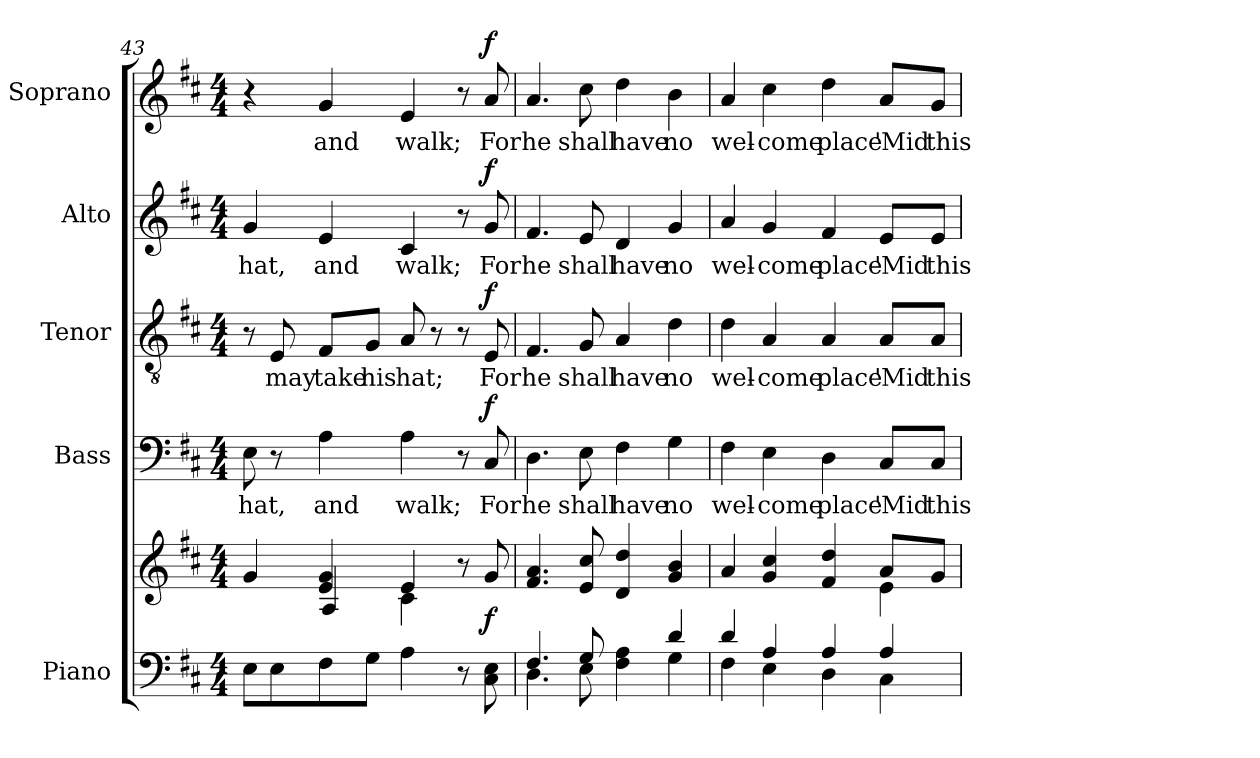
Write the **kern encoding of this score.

**kern	**kern	**dynam	**kern	**text	**dynam	**kern	**text	**dynam	**kern	**text	**dynam	**kern	**text	**dynam
*part5	*part5	*part5	*part4	*part4	*part4	*part3	*part3	*part3	*part2	*part2	*part2	*part1	*part1	*part1
*staff6	*staff5	*staff5/6	*staff4	*staff4	*staff4	*staff3	*staff3	*staff3	*staff2	*staff2	*staff2	*staff1	*staff1	*staff1
*I"Piano	*	*	*I"Bass	*	*	*I"Tenor	*	*	*I"Alto	*	*	*I"Soprano	*	*
*I'Pno.	*	*	*I'B.	*	*	*I'T.	*	*	*I'A.	*	*	*I'S.	*	*
!!LO:LB:g=z
*clefF4	*clefG2	*	*clefF4	*	*	*clefGv2	*	*	*clefG2	*	*	*clefG2	*	*
*	*	*	*	*	*	*ITrd7c12	*	*	*	*	*	*	*	*
*k[f#c#]	*k[f#c#]	*	*k[f#c#]	*	*	*k[f#c#]	*	*	*k[f#c#]	*	*	*k[f#c#]	*	*
*D:	*D:	*	*D:	*	*	*D:	*	*	*D:	*	*	*D:	*	*
*M4/4	*M4/4	*	*M4/4	*	*	*M4/4	*	*	*M4/4	*	*	*M4/4	*	*
=43	=43	=43	=43	=43	=43	=43	=43	=43	=43	=43	=43	=43	=43	=43
*	*^	*	*	*	*	*	*	*	*	*	*	*	*	*
*	*	*^	*	*	*	*	*	*	*	*	*	*	*	*	*
!	!	!	!	!	!	!LO:LY:b:color=#000000	!	!	!	!	!	!	!	!	!	!
!	!	!	!	!	!	!	!	!	!	!	!	!LO:LY:b:color=#000000	!	!	!	!
8Ei\L	4gi/	2ryy	4ryy	.	8Ei\	hat,	.	8r	.	.	4gi/	hat,	.	4r	.	.
!	!	!	!	!	!	!	!	!	!LO:LY:b:color=#000000	!	!	!	!	!	!	!
8Ei\	.	.	.	.	8r	.	.	8EEi/	may	.	.	.	.	.	.	.
!	!	!	!	!	!	!LO:LY:b:color=#000000	!	!	!	!	!	!	!	!	!	!
!	!	!	!	!	!	!	!	!	!LO:LY:b:color=#000000	!	!	!	!	!	!	!
!	!	!	!	!	!	!	!	!	!	!	!	!LO:LY:b:color=#000000	!	!	!	!
!	!	!	!	!	!	!	!	!	!	!	!	!	!	!	!LO:LY:b:color=#000000	!
8F#i\	4ei/ 4gi	.	4Ai/	.	4Ai\	and	.	8FF#i/L	take	.	4ei/	and	.	4gi/	and	.
!	!	!	!	!	!	!	!	!	!LO:LY:b:color=#000000	!	!	!	!	!	!	!
8Gi\J	.	.	.	.	.	.	.	8GGi/J	his	.	.	.	.	.	.	.
!	!	!	!	!	!	!LO:LY:b:color=#000000	!	!	!	!	!	!	!	!	!	!
!	!	!	!	!	!	!	!	!	!LO:LY:b:color=#000000	!	!	!	!	!	!	!
!	!	!	!	!	!	!	!	!	!	!	!	!LO:LY:b:color=#000000	!	!	!	!
!	!	!	!	!	!	!	!	!	!	!	!	!	!	!	!LO:LY:b:color=#000000	!
4Ai\	4ei/	4c#i\	2ryy	.	4Ai\	walk;	.	8AAi/	hat;	.	4c#i/	walk;	.	4ei/	walk;	.
.	.	.	.	.	.	.	.	8r	.	.	.	.	.	.	.	.
8r	8r	4ryy	.	.	8r	.	.	8r	.	.	8r	.	.	8r	.	.
!	!	!	!	!	!	!LO:LY:b:color=#000000	!	!	!	!	!	!	!	!	!	!
!	!	!	!	!	!	!	!	!	!LO:LY:b:color=#000000	!	!	!	!	!	!	!
!	!	!	!	!	!	!	!	!	!	!	!	!LO:LY:b:color=#000000	!	!	!	!
!	!	!	!	!	!	!	!	!	!	!	!	!	!	!	!LO:LY:b:color=#000000	!
8C#i\ 8Ei	8gi/	.	.	f	8C#i/	For	f	8EEi/	For	f	8gi/	For	f	8ai/	For	f
*	*v	*v	*v	*	*	*	*	*	*	*	*	*	*	*	*	*
=44	=44	=44	=44	=44	=44	=44	=44	=44	=44	=44	=44	=44	=44	=44
*^	*	*	*	*	*	*	*	*	*	*	*	*	*	*
!	!	!	!	!	!LO:LY:b:color=#000000	!	!	!	!	!	!	!	!	!	!
!	!	!	!	!	!	!	!	!LO:LY:b:color=#000000	!	!	!	!	!	!	!
!	!	!	!	!	!	!	!	!	!	!	!LO:LY:b:color=#000000	!	!	!	!
!	!	!	!	!	!	!	!	!	!	!	!	!	!	!LO:LY:b:color=#000000	!
4.F#i/	4.Di\	4.f#i/ 4.ai	.	4.Di\	he	.	4.FF#i/	he	.	4.f#i/	he	.	4.ai/	he	.
!	!	!	!	!	!LO:LY:b:color=#000000	!	!	!	!	!	!	!	!	!	!
!	!	!	!	!	!	!	!	!LO:LY:b:color=#000000	!	!	!	!	!	!	!
!	!	!	!	!	!	!	!	!	!	!	!LO:LY:b:color=#000000	!	!	!	!
!	!	!	!	!	!	!	!	!	!	!	!	!	!	!LO:LY:b:color=#000000	!
8Gi/	8Ei\	8ei/ 8cc#i	.	8Ei\	shall	.	8GGi/	shall	.	8ei/	shall	.	8cc#i\	shall	.
!	!	!	!	!	!LO:LY:b:color=#000000	!	!	!	!	!	!	!	!	!	!
!	!	!	!	!	!	!	!	!LO:LY:b:color=#000000	!	!	!	!	!	!	!
!	!	!	!	!	!	!	!	!	!	!	!LO:LY:b:color=#000000	!	!	!	!
!	!	!	!	!	!	!	!	!	!	!	!	!	!	!LO:LY:b:color=#000000	!
4F#i\ 4Ai	4ryy	4di/ 4ddi	.	4F#i\	have	.	4AAi/	have	.	4di/	have	.	4ddi\	have	.
!	!	!	!	!	!LO:LY:b:color=#000000	!	!	!	!	!	!	!	!	!	!
!	!	!	!	!	!	!	!	!LO:LY:b:color=#000000	!	!	!	!	!	!	!
!	!	!	!	!	!	!	!	!	!	!	!LO:LY:b:color=#000000	!	!	!	!
!	!	!	!	!	!	!	!	!	!	!	!	!	!	!LO:LY:b:color=#000000	!
4di/	4Gi\	4gi/ 4bi	.	4Gi\	no	.	4Di\	no	.	4gi/	no	.	4bi\	no	.
=45	=45	=45	=45	=45	=45	=45	=45	=45	=45	=45	=45	=45	=45	=45	=45
*	*	*^	*	*	*	*	*	*	*	*	*	*	*	*	*
!	!	!	!	!	!	!LO:LY:b:color=#000000	!	!	!	!	!	!	!	!	!	!
!	!	!	!	!	!	!	!	!	!LO:LY:b:color=#000000	!	!	!	!	!	!	!
!	!	!	!	!	!	!	!	!	!	!	!	!LO:LY:b:color=#000000	!	!	!	!
!	!	!	!	!	!	!	!	!	!	!	!	!	!	!	!LO:LY:b:color=#000000	!
4di/	4F#i\	4ai/	2.ryy	.	4F#i\	wel-	.	4Di\	wel-	.	4ai/	wel-	.	4ai/	wel-	.
!	!	!	!	!	!	!LO:LY:b:color=#000000	!	!	!	!	!	!	!	!	!	!
!	!	!	!	!	!	!	!	!	!LO:LY:b:color=#000000	!	!	!	!	!	!	!
!	!	!	!	!	!	!	!	!	!	!	!	!LO:LY:b:color=#000000	!	!	!	!
!	!	!	!	!	!	!	!	!	!	!	!	!	!	!	!LO:LY:b:color=#000000	!
4Ai/	4Ei\	4gi/ 4cc#i	.	.	4Ei\	-come	.	4AAi/	-come	.	4gi/	-come	.	4cc#i\	-come	.
!	!	!	!	!	!	!LO:LY:b:color=#000000	!	!	!	!	!	!	!	!	!	!
!	!	!	!	!	!	!	!	!	!LO:LY:b:color=#000000	!	!	!	!	!	!	!
!	!	!	!	!	!	!	!	!	!	!	!	!LO:LY:b:color=#000000	!	!	!	!
!	!	!	!	!	!	!	!	!	!	!	!	!	!	!	!LO:LY:b:color=#000000	!
4Ai/	4Di\	4f#i/ 4ddi	.	.	4Di\	place	.	4AAi/	place	.	4f#i/	place	.	4ddi\	place	.
!	!	!	!	!	!	!LO:LY:b:color=#000000	!	!	!	!	!	!	!	!	!	!
!	!	!	!	!	!	!	!	!	!LO:LY:b:color=#000000	!	!	!	!	!	!	!
!	!	!	!	!	!	!	!	!	!	!	!	!LO:LY:b:color=#000000	!	!	!	!
!	!	!	!	!	!	!	!	!	!	!	!	!	!	!	!LO:LY:b:color=#000000	!
4Ai/	4C#i\	8ai/L	4ei\	.	8C#i/L	'Mid	.	8AAi/L	'Mid	.	8ei/L	'Mid	.	8ai/L	'Mid	.
!	!	!	!	!	!	!LO:LY:b:color=#000000	!	!	!	!	!	!	!	!	!	!
!	!	!	!	!	!	!	!	!	!LO:LY:b:color=#000000	!	!	!	!	!	!	!
!	!	!	!	!	!	!	!	!	!	!	!	!LO:LY:b:color=#000000	!	!	!	!
!	!	!	!	!	!	!	!	!	!	!	!	!	!	!	!LO:LY:b:color=#000000	!
.	.	8gi/J	.	.	8C#i/J	this	.	8AAi/J	this	.	8ei/J	this	.	8gi/J	this	.
*v	*v	*	*	*	*	*	*	*	*	*	*	*	*	*	*	*
*	*v	*v	*	*	*	*	*	*	*	*	*	*	*	*	*
=	=	=	=	=	=	=	=	=	=	=	=	=	=	=
*-	*-	*-	*-	*-	*-	*-	*-	*-	*-	*-	*-	*-	*-	*-
